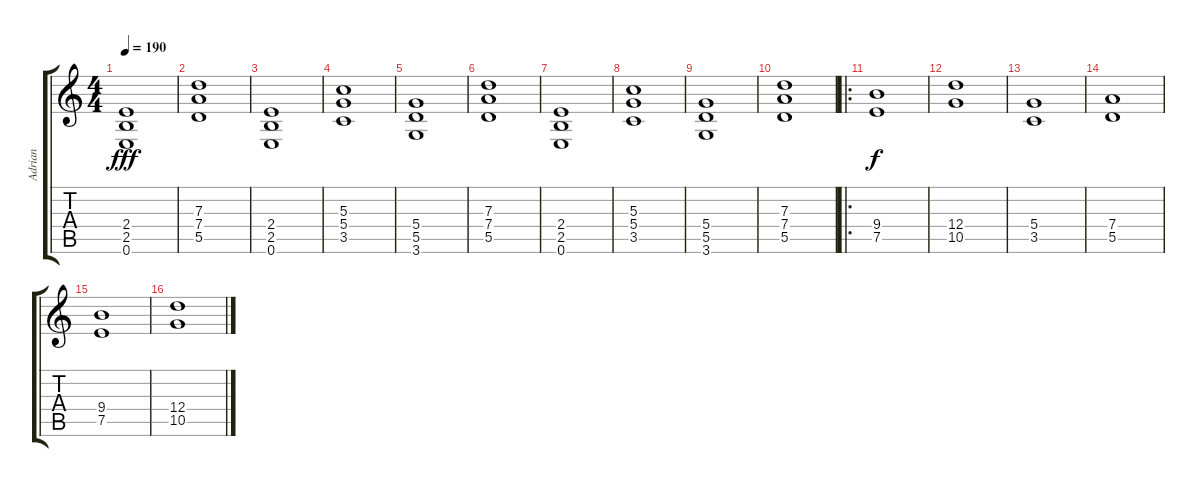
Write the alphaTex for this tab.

\track ("Adrian" "Adrian") {instrument distortionguitar}
\staff {score tabs}
\tuning (E4 B3 G3 D3 A2 E2) {hide}
\ts (4 4)
\tempo 190
\clef g2
\ks c
(2.4 2.5 0.6).1{dy fff} |
(7.3 7.4 5.5).1 |
(2.4 2.5 0.6).1 |
(5.3 5.4 3.5).1 |
(5.4 5.5 3.6).1 |
(7.3 7.4 5.5).1 |
(2.4 2.5 0.6).1 |
(5.3 5.4 3.5).1 |
(5.4 5.5 3.6).1 |
(7.3 7.4 5.5).1 |
\ro
(9.4 7.5).1{dy f} |
(12.4 10.5).1 |
(5.4 3.5).1 |
(7.4 5.5).1 |
(9.4 7.5).1 |
(12.4 10.5).1
